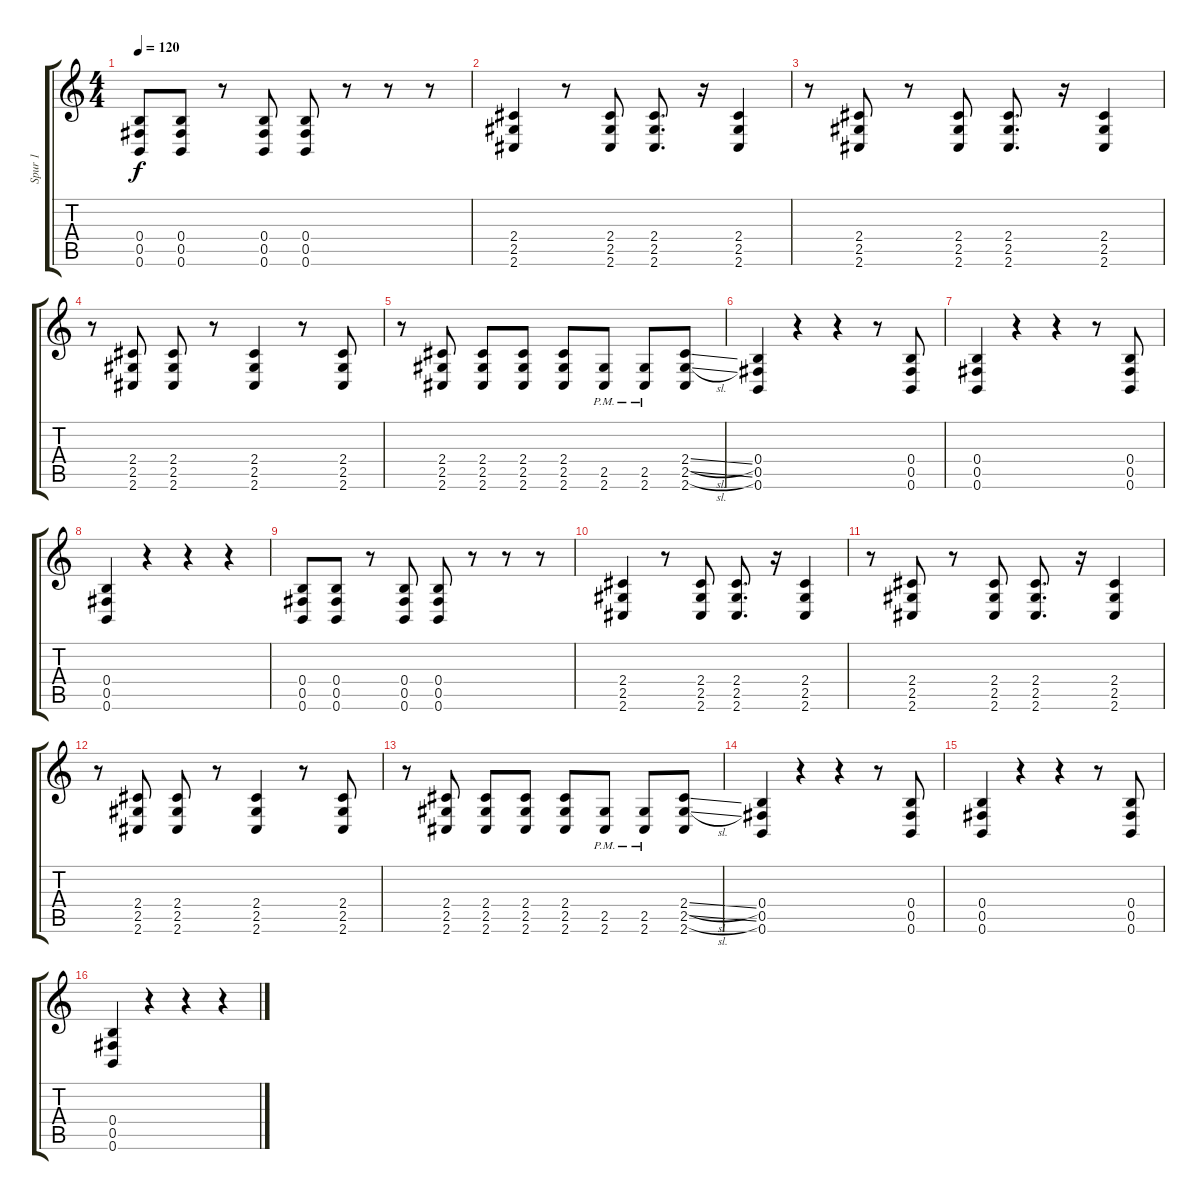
\track ("Spur 1" "Spur 1") {instrument overdrivenguitar}
\staff {score tabs}
\tuning (E4 B3 G3 B2 Gb2 B1) {hide}
\ts (4 4)
\tempo 120
\clef g2
\ks c
(0.4 0.5 0.6).8{dy f} (0.4 0.5 0.6).8 r.8 (0.4 0.5 0.6).8 (0.4 0.5 0.6).8 r.8 r.8 r.8 |
(2.4 2.5 2.6).4 r.8 (2.4 2.5 2.6).8 (2.4 2.5 2.6).8{d} r.16 (2.4 2.5 2.6).4 |
r.8 (2.4 2.5 2.6).8 r.8 (2.4 2.5 2.6).8 (2.4 2.5 2.6).8{d} r.16 (2.4 2.5 2.6).4 |
r.8 (2.4 2.5 2.6).8 (2.4 2.5 2.6).8 r.8 (2.4 2.5 2.6).4 r.8 (2.4 2.5 2.6).8 |
r.8 (2.4 2.5 2.6).8 (2.4 2.5 2.6).8 (2.4 2.5 2.6).8 (2.4 2.5 2.6).8 (2.5{pm} 2.6{pm}).8 (2.5{pm} 2.6{pm}).8 (2.4{sl} 2.5{sl} 2.6).8 |
(0.4 0.5 0.6).4 r.4 r.4 r.8 (0.4 0.5 0.6).8 |
(0.4 0.5 0.6).4 r.4 r.4 r.8 (0.4 0.5 0.6).8 |
(0.4 0.5 0.6).4 r.4 r.4 r.4 |
(0.4 0.5 0.6).8 (0.4 0.5 0.6).8 r.8 (0.4 0.5 0.6).8 (0.4 0.5 0.6).8 r.8 r.8 r.8 |
(2.4 2.5 2.6).4 r.8 (2.4 2.5 2.6).8 (2.4 2.5 2.6).8{d} r.16 (2.4 2.5 2.6).4 |
r.8 (2.4 2.5 2.6).8 r.8 (2.4 2.5 2.6).8 (2.4 2.5 2.6).8{d} r.16 (2.4 2.5 2.6).4 |
r.8 (2.4 2.5 2.6).8 (2.4 2.5 2.6).8 r.8 (2.4 2.5 2.6).4 r.8 (2.4 2.5 2.6).8 |
r.8 (2.4 2.5 2.6).8 (2.4 2.5 2.6).8 (2.4 2.5 2.6).8 (2.4 2.5 2.6).8 (2.5{pm} 2.6{pm}).8 (2.5{pm} 2.6{pm}).8 (2.4{sl} 2.5{sl} 2.6).8 |
(0.4 0.5 0.6).4 r.4 r.4 r.8 (0.4 0.5 0.6).8 |
(0.4 0.5 0.6).4 r.4 r.4 r.8 (0.4 0.5 0.6).8 |
(0.4 0.5 0.6).4 r.4 r.4 r.4
